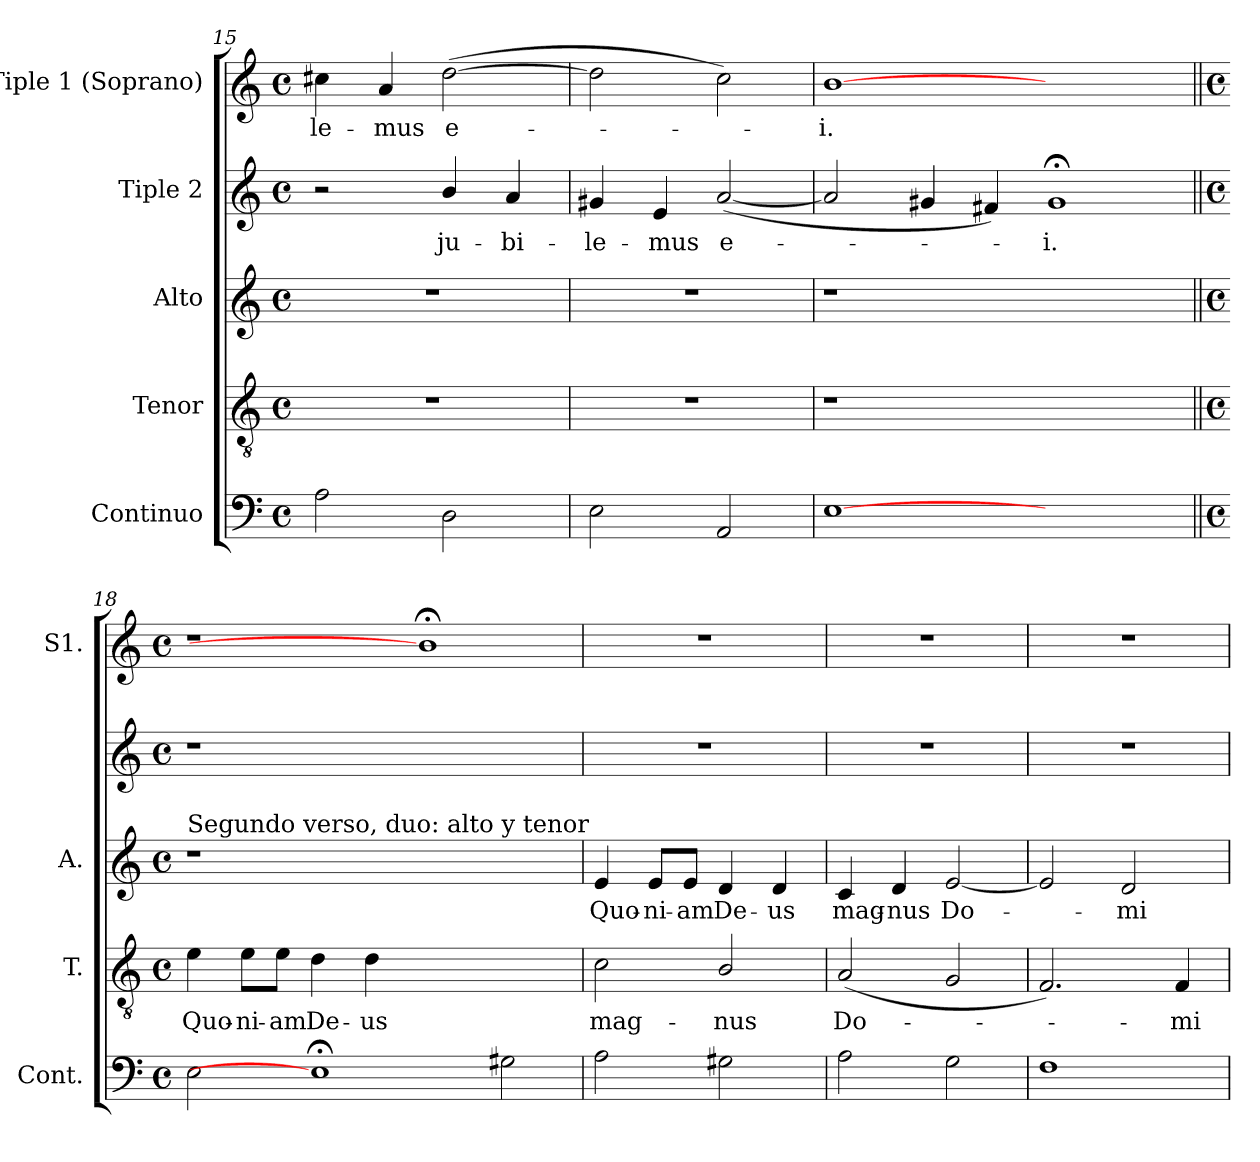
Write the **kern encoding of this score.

**kern	**kern	**text	**kern	**text	**kern	**text	**kern	**text
*part5	*part4	*part4	*part3	*part3	*part2	*part2	*part1	*part1
*staff5	*staff4	*staff4	*staff3	*staff3	*staff2	*staff2	*staff1	*staff1
*I"Continuo	*I"Tenor	*	*I"Alto	*	*I"Tiple 2	*	*I"Tiple 1 (Soprano)	*
*I'Cont.	*I'T.	*	*I'A.	*	*	*	*I'S1.	*
*clefF4	*clefGv2	*	*clefG2	*	*clefG2	*	*clefG2	*
*	*ITrd7c12	*	*	*	*	*	*	*
*k[]	*k[]	*	*k[]	*	*k[]	*	*k[]	*
*C:	*C:	*	*C:	*	*C:	*	*C:	*
*M4/4	*M4/4	*	*M4/4	*	*M4/4	*	*M4/4	*
*met(c)	*met(c)	*	*met(c)	*	*met(c)	*	*met(c)	*
=15	=15	=15	=15	=15	=15	=15	=15	=15
!	!	!	!	!	!	!	!	!LO:LY:b:color=#000000
2Ai\	1r	.	1r	.	2r	.	4cc#Xi\	-le-
!	!	!	!	!	!	!	!	!LO:LY:b:color=#000000
.	.	.	.	.	.	.	4ai/	-mus
!	!	!	!	!	!	!LO:LY:b:color=#000000	!	!
!	!	!	!	!	!	!	!	!LO:LY:b:color=#000000
2Di\	.	.	.	.	4bi/	ju-	([2ddi\	e-
!	!	!	!	!	!	!LO:LY:b:color=#000000	!	!
.	.	.	.	.	4ai/	-bi-	.	.
=16	=16	=16	=16	=16	=16	=16	=16	=16
!	!	!	!	!	!	!LO:LY:b:color=#000000	!	!
2Ei\	1r	.	1r	.	4g#Xi/	-le-	2ddi\]	.
!	!	!	!	!	!	!LO:LY:b:color=#000000	!	!
.	.	.	.	.	4ei/	-mus	.	.
!	!	!	!	!	!	!LO:LY:b:color=#000000	!	!
2AAi/	.	.	.	.	([2ai/	e-	2cci\)	.
=17	=17	=17	=17	=17	=17	=17	=17	=17
!	!LO:N:vis=1	!	!LO:N:vis=1	!	!	!	!	!
!	!	!	!	!	!	!	!	!LO:LY:b:color=#000000
[1Ei	1r	.	1r	.	2ai/]	.	[1bi	-i.
.	.	.	.	.	4g#Xi/	.	.	.
.	.	.	.	.	4f#Xi/)	.	.	.
!	!	!	!	!	!	!LO:LY:b:color=#000000	!	!
1ryy	1ryy	.	1ryy	.	1g#;i	-i.	1ryy	.
!!LO:PB:g=z
=18||	=18||	=18||	=18||	=18||	=18||	=18||	=18||	=18||
*M4/4	*M4/4	*	*M4/4	*	*M4/4	*	*M4/4	*
*met(c)	*met(c)	*	*met(c)	*	*met(c)	*	*met(c)	*
!	!	!	!LO:TX:a:t=Segundo verso, duo&colon; alto y tenor	!	!	!	!	!
!	!	!LO:LY:b:color=#000000	!	!	!	!	!	!
2Ei\	4Ei\	Quo-	1r	.	1r	.	1r	.
!	!	!LO:LY:b:color=#000000	!	!	!	!	!	!
.	8Ei\L	-ni-	.	.	.	.	.	.
!	!	!LO:LY:b:color=#000000	!	!	!	!	!	!
.	8Ei\J	-am	.	.	.	.	.	.
!	!	!LO:LY:b:color=#000000	!	!	!	!	!	!
1E;i]	4Di\	De-	.	.	.	.	.	.
!	!	!LO:LY:b:color=#000000	!	!	!	!	!	!
.	4Di\	-us	.	.	.	.	.	.
.	1ryy	.	1ryy	.	1ryy	.	1b;i]	.
2G#Xi\	.	.	.	.	.	.	.	.
=19	=19	=19	=19	=19	=19	=19	=19	=19
!	!	!LO:LY:b:color=#000000	!	!	!	!	!	!
!	!	!	!	!LO:LY:b:color=#000000	!	!	!	!
2Ai\	2Ci\	mag-	4ei/	Quo-	1r	.	1r	.
!	!	!	!	!LO:LY:b:color=#000000	!	!	!	!
.	.	.	8ei/L	-ni-	.	.	.	.
!	!	!	!	!LO:LY:b:color=#000000	!	!	!	!
.	.	.	8ei/J	-am	.	.	.	.
!	!	!LO:LY:b:color=#000000	!	!	!	!	!	!
!	!	!	!	!LO:LY:b:color=#000000	!	!	!	!
2G#Xi\	2BBi/	-nus	4di/	De-	.	.	.	.
!	!	!	!	!LO:LY:b:color=#000000	!	!	!	!
.	.	.	4di/	-us	.	.	.	.
=20	=20	=20	=20	=20	=20	=20	=20	=20
!	!	!LO:LY:b:color=#000000	!	!	!	!	!	!
!	!	!	!	!LO:LY:b:color=#000000	!	!	!	!
2Ai\	(2AAi/	Do-	4ci/	mag-	1r	.	1r	.
!	!	!	!	!LO:LY:b:color=#000000	!	!	!	!
.	.	.	4di/	-nus	.	.	.	.
!	!	!	!	!LO:LY:b:color=#000000	!	!	!	!
2Gi\	2GGi/	.	[2ei/	Do-	.	.	.	.
=21	=21	=21	=21	=21	=21	=21	=21	=21
1Fi	2.FFi/)	.	2ei/]	.	1r	.	1r	.
!	!	!	!	!LO:LY:b:color=#000000	!	!	!	!
.	.	.	2di/	-mi-	.	.	.	.
!	!	!LO:LY:b:color=#000000	!	!	!	!	!	!
.	4FFi/	-mi-	.	.	.	.	.	.
=	=	=	=	=	=	=	=	=
*-	*-	*-	*-	*-	*-	*-	*-	*-
